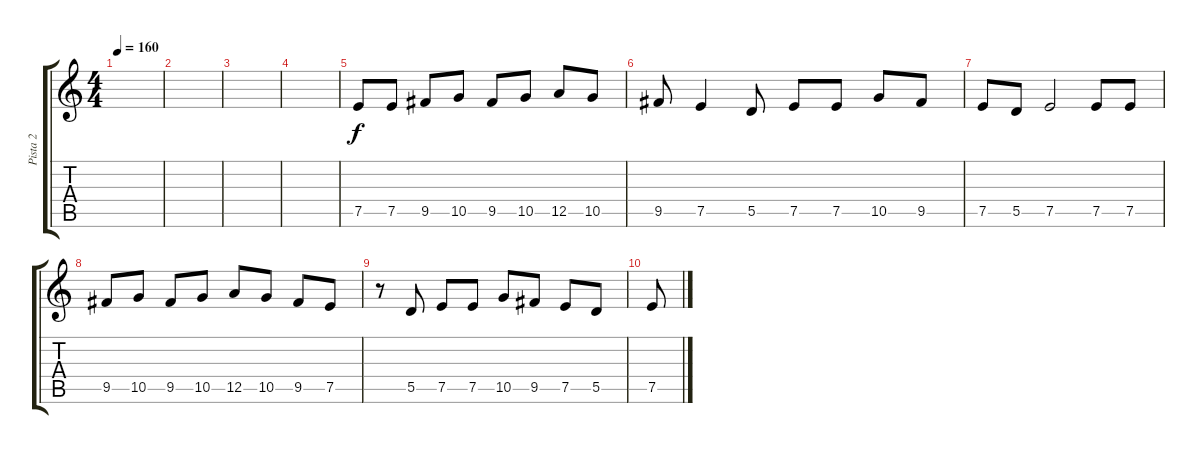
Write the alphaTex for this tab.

\track ("Pista 2" "Pista 2") {instrument distortionguitar}
\staff {score tabs}
\tuning (E4 B3 G3 D3 A2 E2) {hide}
\ts (4 4)
\tempo 160
\clef g2
\ks c
|
|
|
|
7.5.8 7.5.8 9.5.8 10.5.8 9.5.8 10.5.8 12.5.8 10.5.8 |
9.5.8 7.5.4 5.5.8 7.5.8 7.5.8 10.5.8 9.5.8 |
7.5.8 5.5.8 7.5.2 7.5.8 7.5.8 |
9.5.8 10.5.8 9.5.8 10.5.8 12.5.8 10.5.8 9.5.8 7.5.8 |
r.8 5.5.8 7.5.8 7.5.8 10.5.8 9.5.8 7.5.8 5.5.8 |
7.5.8
